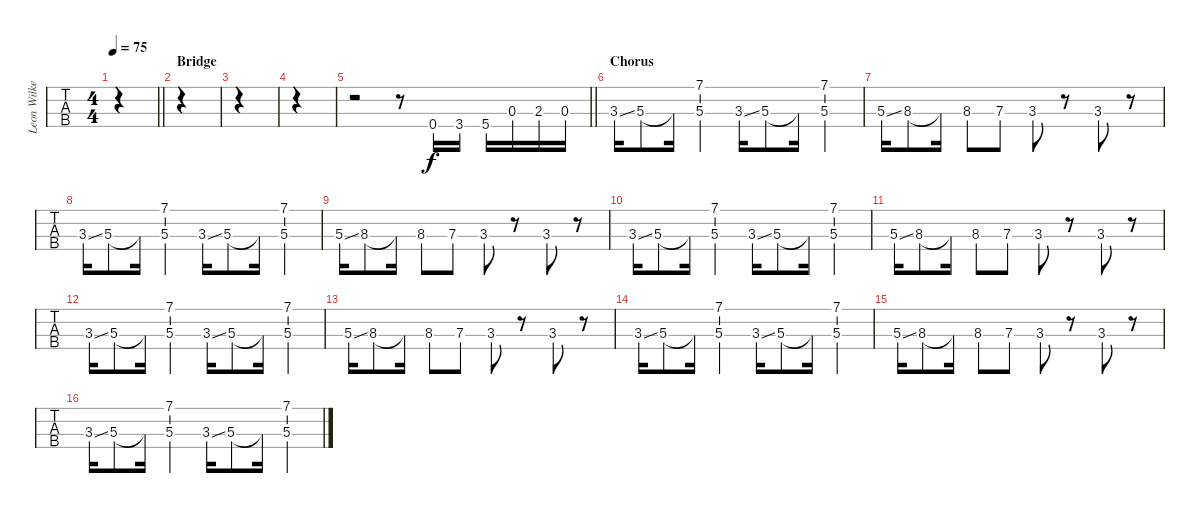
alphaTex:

\track ("Leon Wilkeson - Bass Guitar" "Leon Wilke") {instrument electricbasspick}
\staff {tabs}
\tuning (G2 D2 A1 D1) {hide}
\ts (4 4)
\tempo 75
\clef f4
\barLineRight lightlight
\ks c
|
\section ("" "Bridge")
|
|
|
\barLineRight lightlight
r.2 r.8 0.4.16 3.4.16 5.4.16 0.3.16 2.3.16 0.3.16 |
\section ("" "Chorus")
3.3{ss}.16 5.3.8 5.3{t}.16 (7.1 5.3).4 3.3{ss}.16 5.3.8 5.3{t}.16 (7.1 5.3).4 |
5.3{ss}.16 8.3.8 8.3{t}.16 8.3.8 7.3.8 3.3.8 r.8 3.3.8 r.8 |
3.3{ss}.16 5.3.8 5.3{t}.16 (7.1 5.3).4 3.3{ss}.16 5.3.8 5.3{t}.16 (7.1 5.3).4 |
5.3{ss}.16 8.3.8 8.3{t}.16 8.3.8 7.3.8 3.3.8 r.8 3.3.8 r.8 |
3.3{ss}.16 5.3.8 5.3{t}.16 (7.1 5.3).4 3.3{ss}.16 5.3.8 5.3{t}.16 (7.1 5.3).4 |
5.3{ss}.16 8.3.8 8.3{t}.16 8.3.8 7.3.8 3.3.8 r.8 3.3.8 r.8 |
3.3{ss}.16 5.3.8 5.3{t}.16 (7.1 5.3).4 3.3{ss}.16 5.3.8 5.3{t}.16 (7.1 5.3).4 |
5.3{ss}.16 8.3.8 8.3{t}.16 8.3.8 7.3.8 3.3.8 r.8 3.3.8 r.8 |
3.3{ss}.16 5.3.8 5.3{t}.16 (7.1 5.3).4 3.3{ss}.16 5.3.8 5.3{t}.16 (7.1 5.3).4 |
5.3{ss}.16 8.3.8 8.3{t}.16 8.3.8 7.3.8 3.3.8 r.8 3.3.8 r.8 |
3.3{ss}.16 5.3.8 5.3{t}.16 (7.1 5.3).4 3.3{ss}.16 5.3.8 5.3{t}.16 (7.1 5.3).4
